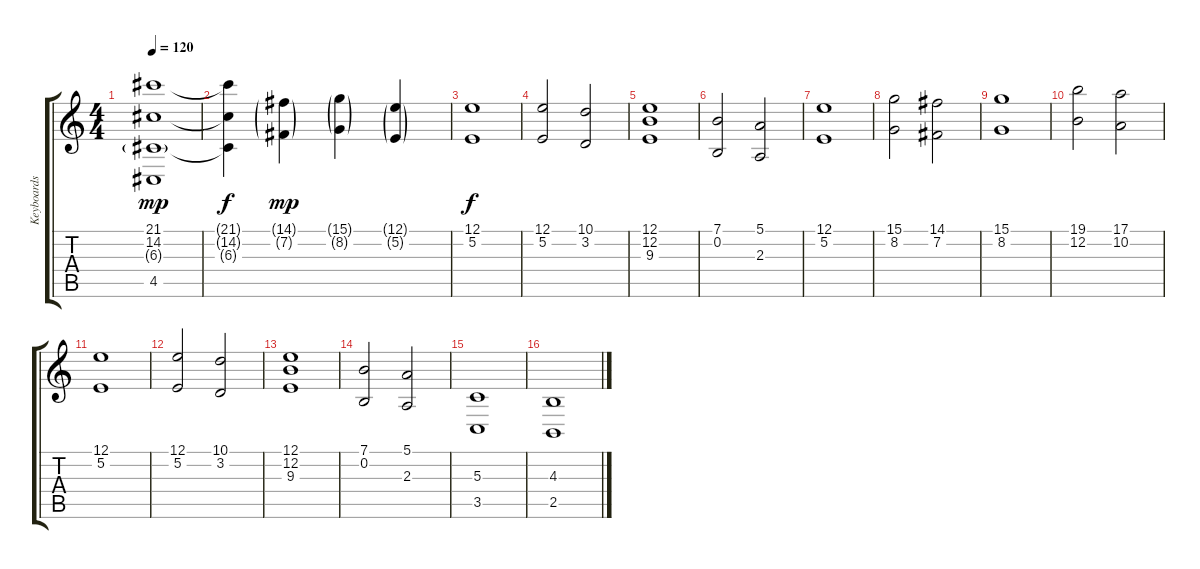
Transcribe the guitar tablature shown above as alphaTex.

\track ("Keyboards" "Keyboards") {instrument synthstrings1}
\staff {score tabs}
\tuning (E4 B3 G3 D3 A2 E2) {hide}
\ts (4 4)
\tempo 120
\clef g2
\ks c
(21.1 14.2 6.3{g} 4.5).1{dy mp} |
(21.1{t} 14.2{t} 6.3{t}).4{dy f} (14.1{g} 7.2{g}).4{dy mp} (15.1{g} 8.2{g}).4 (12.1{g} 5.2{g}).4 |
(12.1 5.2).1{dy f} |
(12.1 5.2).2 (10.1 3.2).2 |
(12.1 12.2 9.3).1 |
(7.1 0.2).2 (5.1 2.3).2 |
(12.1 5.2).1 |
(15.1 8.2).2 (14.1 7.2).2 |
(15.1 8.2).1 |
(19.1 12.2).2 (17.1 10.2).2 |
(12.1 5.2).1 |
(12.1 5.2).2 (10.1 3.2).2 |
(12.1 12.2 9.3).1 |
(7.1 0.2).2 (5.1 2.3).2 |
(5.3 3.5).1 |
(4.3 2.5).1
